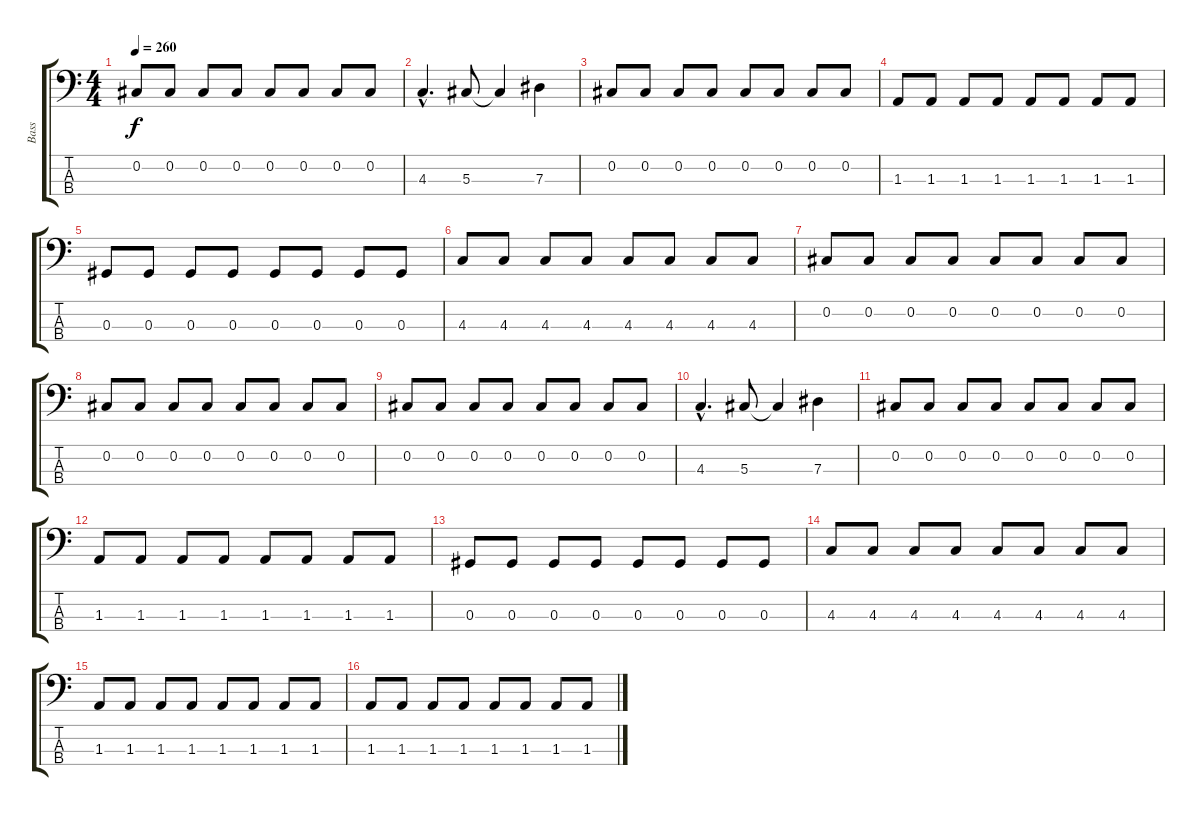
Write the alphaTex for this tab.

\track ("Bass" "Bass") {instrument electricbassfinger}
\staff {score tabs}
\tuning (Gb2 Db2 Ab1 Eb1) {hide}
\ts (4 4)
\tempo 260
\clef f4
\ks c
0.2.8{dy f} 0.2.8 0.2.8 0.2.8 0.2.8 0.2.8 0.2.8 0.2.8 |
4.3{hac}.4{d} 5.3.8 5.3{t}.4 7.3.4 |
0.2.8 0.2.8 0.2.8 0.2.8 0.2.8 0.2.8 0.2.8 0.2.8 |
1.3.8 1.3.8 1.3.8 1.3.8 1.3.8 1.3.8 1.3.8 1.3.8 |
0.3.8 0.3.8 0.3.8 0.3.8 0.3.8 0.3.8 0.3.8 0.3.8 |
4.3.8 4.3.8 4.3.8 4.3.8 4.3.8 4.3.8 4.3.8 4.3.8 |
0.2.8 0.2.8 0.2.8 0.2.8 0.2.8 0.2.8 0.2.8 0.2.8 |
0.2.8 0.2.8 0.2.8 0.2.8 0.2.8 0.2.8 0.2.8 0.2.8 |
0.2.8 0.2.8 0.2.8 0.2.8 0.2.8 0.2.8 0.2.8 0.2.8 |
4.3{hac}.4{d} 5.3.8 5.3{t}.4 7.3.4 |
0.2.8 0.2.8 0.2.8 0.2.8 0.2.8 0.2.8 0.2.8 0.2.8 |
1.3.8 1.3.8 1.3.8 1.3.8 1.3.8 1.3.8 1.3.8 1.3.8 |
0.3.8 0.3.8 0.3.8 0.3.8 0.3.8 0.3.8 0.3.8 0.3.8 |
4.3.8 4.3.8 4.3.8 4.3.8 4.3.8 4.3.8 4.3.8 4.3.8 |
1.3.8 1.3.8 1.3.8 1.3.8 1.3.8 1.3.8 1.3.8 1.3.8 |
1.3.8 1.3.8 1.3.8 1.3.8 1.3.8 1.3.8 1.3.8 1.3.8
